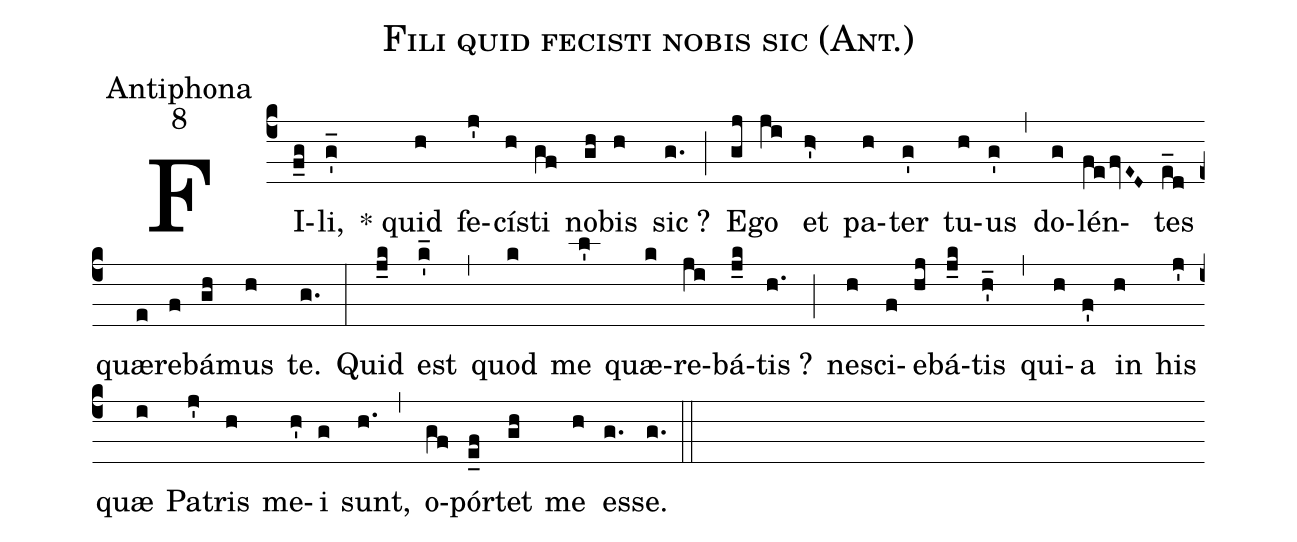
name:Fili quid fecisti nobis sic (Ant.);
office-part:Antiphona;
mode:8;
%%
(c4) FI(f_g)li,(g'_) * quid(h) fe(j')cí(h)sti(gf) no(gh)bis(h) sic ?(g.) (;) E(gj)go(ji) et(h>') pa(h)ter(g') tu(h)us(g') (,) do(g)lén(fe/fvE~D~)tes(e_d) quæ(e)re(f)bá(gh)mus(h) te.(g.) (:) Quid(j_k) est(k'_) (,) quod(k) me(l') quæ(k)re(ji)bá(j_k)tis ?(h.) (;) ne(h)sci(f)e(hj)bá(j_k)tis(h'_) (,) qui(h)a(f') in(h) his(j') quæ(i) Pa(j')tris(h) me(h')i(g) sunt,(h.) (,) o(gf)pór(e_f)tet(gh) me(h) es(g.)se.(g.) (::)
